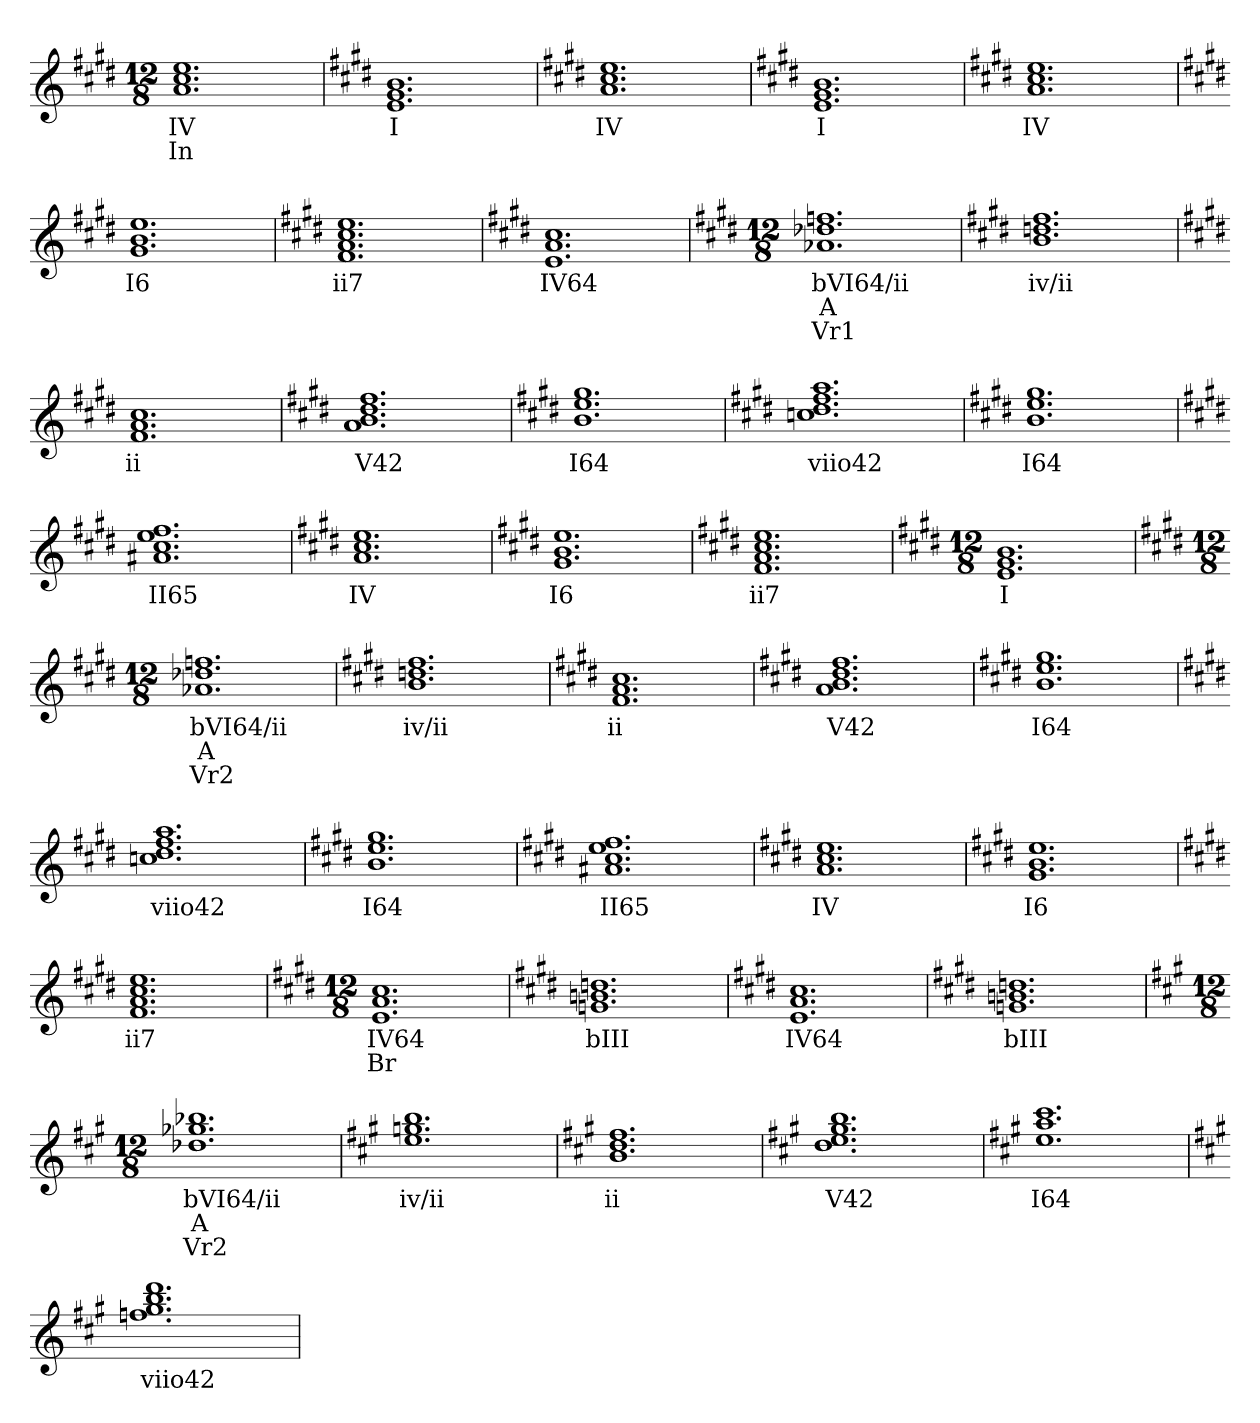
**kern	**text	**text	**text
*part1	*part1	*part1	*part1
*staff1	*staff1	*staff1	*staff1
*k[f#c#g#d#]	*	*	*
*E:	*	*	*
*M12/8	*	*	*
=	=	=	=
1.a 1.cc# 1.ee	IV	In	.
=	=	=	=
*k[f#c#g#d#]	*	*	*
*E:	*	*	*
1.e 1.g# 1.b	I	.	.
=	=	=	=
*k[f#c#g#d#]	*	*	*
*E:	*	*	*
1.a 1.cc# 1.ee	IV	.	.
=	=	=	=
*k[f#c#g#d#]	*	*	*
*E:	*	*	*
1.e 1.g# 1.b	I	.	.
=	=	=	=
*k[f#c#g#d#]	*	*	*
*E:	*	*	*
1.a 1.cc# 1.ee	IV	.	.
=	=	=	=
*k[f#c#g#d#]	*	*	*
*E:	*	*	*
1.g# 1.b 1.ee	I6	.	.
=	=	=	=
*k[f#c#g#d#]	*	*	*
*E:	*	*	*
1.f# 1.a 1.cc# 1.ee	ii7	.	.
=	=	=	=
*k[f#c#g#d#]	*	*	*
*E:	*	*	*
1.e 1.a 1.cc#	IV64	.	.
=	=	=	=
*k[f#c#g#d#]	*	*	*
*E:	*	*	*
*M12/8	*	*	*
1.a-X 1.dd-X 1.ffn	bVI64/ii	A	Vr1
=	=	=	=
*k[f#c#g#d#]	*	*	*
*E:	*	*	*
1.b 1.ddn 1.ff#	iv/ii	.	.
=	=	=	=
*k[f#c#g#d#]	*	*	*
*E:	*	*	*
1.f# 1.a 1.cc#	ii	.	.
=	=	=	=
*k[f#c#g#d#]	*	*	*
*E:	*	*	*
1.a 1.b 1.dd# 1.ff#	V42	.	.
=	=	=	=
*k[f#c#g#d#]	*	*	*
*E:	*	*	*
1.b 1.ee 1.gg#	I64	.	.
=	=	=	=
*k[f#c#g#d#]	*	*	*
*E:	*	*	*
1.ccn 1.dd# 1.ff# 1.aa	viio42	.	.
=	=	=	=
*k[f#c#g#d#]	*	*	*
*E:	*	*	*
1.b 1.ee 1.gg#	I64	.	.
=	=	=	=
*k[f#c#g#d#]	*	*	*
*E:	*	*	*
1.a#X 1.cc# 1.ee 1.ff#	II65	.	.
=	=	=	=
*k[f#c#g#d#]	*	*	*
*E:	*	*	*
1.a 1.cc# 1.ee	IV	.	.
=	=	=	=
*k[f#c#g#d#]	*	*	*
*E:	*	*	*
1.g# 1.b 1.ee	I6	.	.
=	=	=	=
*k[f#c#g#d#]	*	*	*
*E:	*	*	*
1.f# 1.a 1.cc# 1.ee	ii7	.	.
=	=	=	=
*k[f#c#g#d#]	*	*	*
*E:	*	*	*
*M12/8	*	*	*
1.e 1.g# 1.b	I	.	.
=	=	=	=
*k[f#c#g#d#]	*	*	*
*E:	*	*	*
*M12/8	*	*	*
1.a-X 1.dd-X 1.ffn	bVI64/ii	A	Vr2
=	=	=	=
*k[f#c#g#d#]	*	*	*
*E:	*	*	*
1.b 1.ddn 1.ff#	iv/ii	.	.
=	=	=	=
*k[f#c#g#d#]	*	*	*
*E:	*	*	*
1.f# 1.a 1.cc#	ii	.	.
=	=	=	=
*k[f#c#g#d#]	*	*	*
*E:	*	*	*
1.a 1.b 1.dd# 1.ff#	V42	.	.
=	=	=	=
*k[f#c#g#d#]	*	*	*
*E:	*	*	*
1.b 1.ee 1.gg#	I64	.	.
=	=	=	=
*k[f#c#g#d#]	*	*	*
*E:	*	*	*
1.ccn 1.dd# 1.ff# 1.aa	viio42	.	.
=	=	=	=
*k[f#c#g#d#]	*	*	*
*E:	*	*	*
1.b 1.ee 1.gg#	I64	.	.
=	=	=	=
*k[f#c#g#d#]	*	*	*
*E:	*	*	*
1.a#X 1.cc# 1.ee 1.ff#	II65	.	.
=	=	=	=
*k[f#c#g#d#]	*	*	*
*E:	*	*	*
1.a 1.cc# 1.ee	IV	.	.
=	=	=	=
*k[f#c#g#d#]	*	*	*
*E:	*	*	*
1.g# 1.b 1.ee	I6	.	.
=	=	=	=
*k[f#c#g#d#]	*	*	*
*E:	*	*	*
1.f# 1.a 1.cc# 1.ee	ii7	.	.
=	=	=	=
*k[f#c#g#d#]	*	*	*
*E:	*	*	*
*M12/8	*	*	*
1.e 1.a 1.cc#	IV64	Br	.
=	=	=	=
*k[f#c#g#d#]	*	*	*
*E:	*	*	*
1.gn 1.bn 1.ddn	bIII	.	.
=	=	=	=
*k[f#c#g#d#]	*	*	*
*E:	*	*	*
1.e 1.a 1.cc#	IV64	.	.
=	=	=	=
*k[f#c#g#d#]	*	*	*
*E:	*	*	*
1.gn 1.bn 1.ddn	bIII	.	.
=	=	=	=
*k[f#c#g#]	*	*	*
*A:	*	*	*
*M12/8	*	*	*
1.dd-X 1.gg-X 1.bb-X	bVI64/ii	A	Vr2
=	=	=	=
*k[f#c#g#]	*	*	*
*A:	*	*	*
1.ee 1.ggn 1.bb	iv/ii	.	.
=	=	=	=
*k[f#c#g#]	*	*	*
*A:	*	*	*
1.b 1.dd 1.ff#	ii	.	.
=	=	=	=
*k[f#c#g#]	*	*	*
*A:	*	*	*
1.dd 1.ee 1.gg# 1.bb	V42	.	.
=	=	=	=
*k[f#c#g#]	*	*	*
*A:	*	*	*
1.ee 1.aa 1.ccc#	I64	.	.
=	=	=	=
*k[f#c#g#]	*	*	*
*A:	*	*	*
1.ffn 1.gg# 1.bb 1.ddd	viio42	.	.
=	=	=	=
*-	*-	*-	*-
